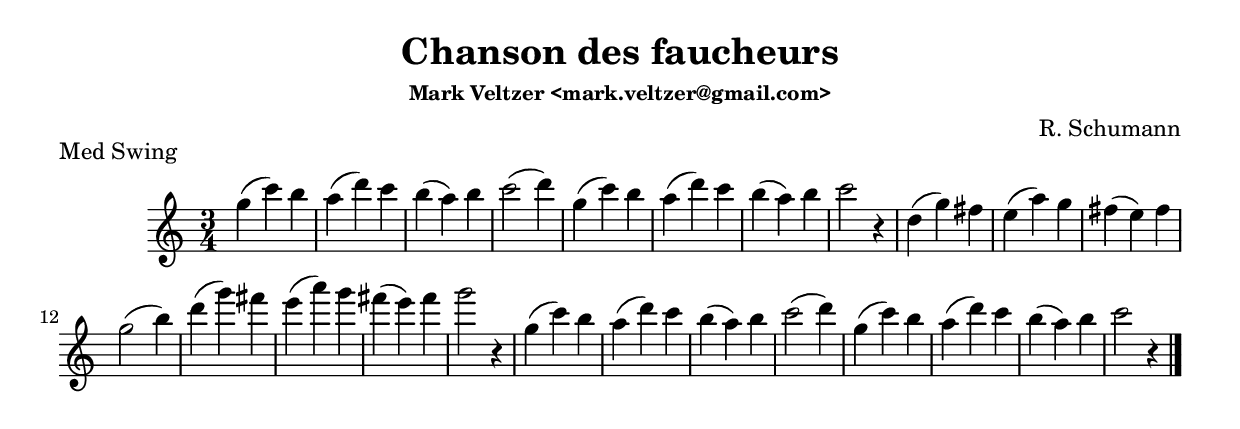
\include "lilypond/include/common.lyi"
\header {
	filename="[% target_node %]"
	title="Chanson des faucheurs"
	subtitle=""
	composer="R. Schumann"
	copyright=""
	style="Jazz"
	piece="Med Swing"
}

tune=\relative g'' {
	\key c \major
	\time 3/4

	g4 ( c ) b | a ( d ) c | b ( a ) b | c2 ( d4 ) |
	g,4 ( c ) b | a ( d ) c | b ( a ) b | c2 r4 |

	d,4 ( g ) fis | e ( a ) g | fis ( e ) fis | g2 ( b4 ) |
	d4 ( g ) fis | e ( a ) g | fis ( e ) fis | g2 r4 |

	g,4 ( c ) b | a ( d ) c | b ( a ) b | c2 ( d4 ) |
	g,4 ( c ) b | a ( d ) c | b ( a ) b | c2 r4 \bar "|."
}

\score {
	<<
		\context Staff \tune
	>>
	\midi {}
	\layout {}
}
